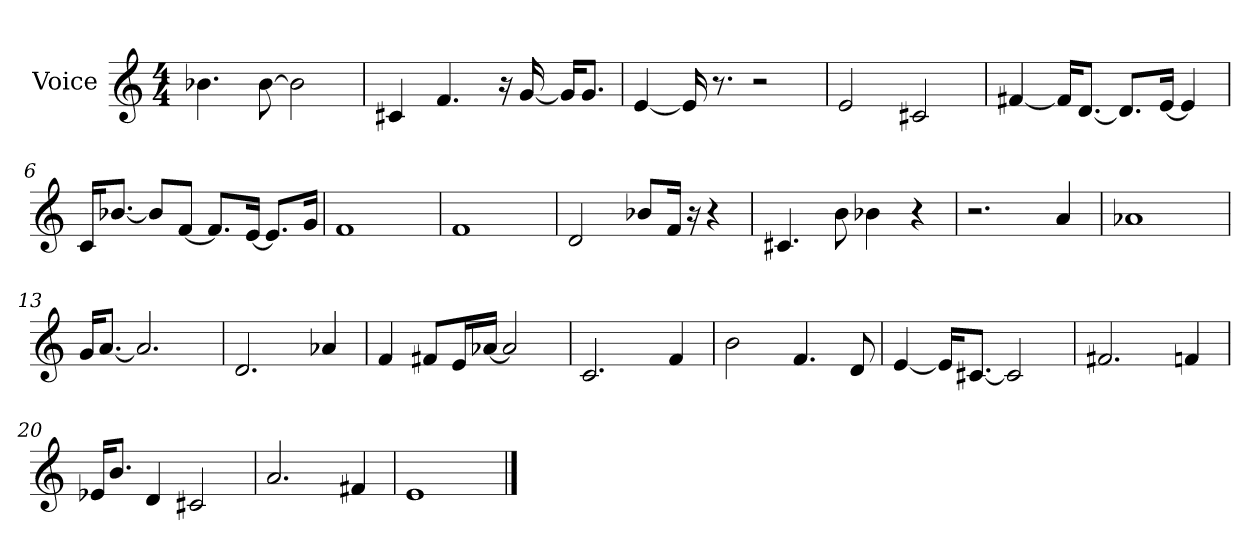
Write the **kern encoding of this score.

**kern
*part1
*staff1
*I"Voice
*I'Voice
*clefG2
*M4/4
=1
4.b-X\
[>8b-\
2b-\]
=2
4c#X/
4.f/
16ra
[<16g/
16g/KL]
8.g/J
=3
[<4e/
16e/]
8.r
2rcc
=4
2e/
2c#X/
=5
[<4f#X/
16f#/KL]
[<8.d/J
8.d/L]
[<16e/Jk
4e/]
=6
16c/KL
[<8.b-X/J
8b-/L]
[<8f/J
8.f/L]
[<16e/Jk
8.e/L]
16g/Jk
=7
1f
=8
1f
!!LO:LB:g=z
=9
2d/
8b-X/L
16f/Jk
16ra
4r
=10
4.c#X/
8b\
4b-X\
4r
=11
2.rcc
4a/
=12
1a-X
=13
16g/KL
[<8.a/J
2.a/]
=14
2.d/
4a-X/
=15
4f/
8f#X/L
16e/L
[<16a-X/JJ
2a-/]
=16
2.c/
4f/
=17
2b\
4.f/
8d/
=18
[<4e/
16e/KL]
[<8.c#X/J
2c#/]
!!LO:LB:g=z
=19
2.f#X/
4fn/
=20
16e-X/KL
8.b/J
4d/
2c#X/
=21
2.a/
4f#X/
=22
1e
==
*-
